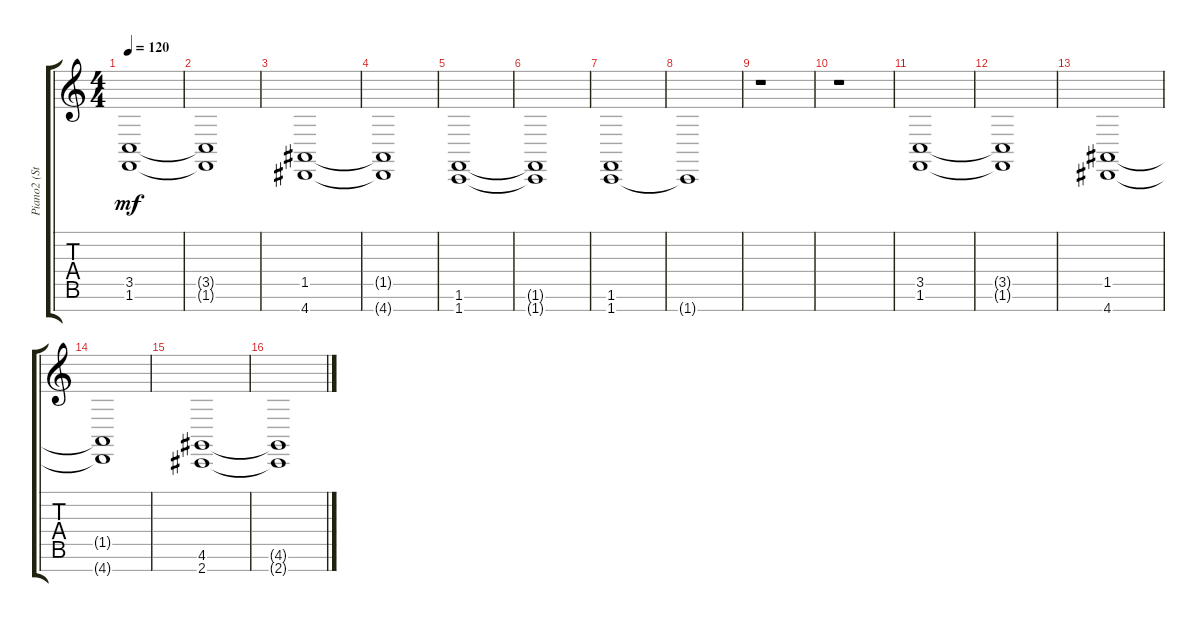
\track ("Piano2 (Staff 1)" "Piano2 (St") {instrument acousticgrandpiano}
\staff {score tabs}
\tuning (E4 B3 G3 D3 A2 E2 B1) {hide}
\ts (4 4)
\tempo 120
\clef g2
\ks c
(3.5 1.6).1{dy mf} |
(3.5{t} 1.6{t}).1 |
(1.5 4.7).1 |
(1.5{t} 4.7{t}).1 |
(1.6 1.7).1 |
(1.6{t} 1.7{t}).1 |
(1.6 1.7).1 |
1.7{t}.1 |
r.1 |
r.1 |
(3.5 1.6).1 |
(3.5{t} 1.6{t}).1 |
(1.5 4.7).1 |
(1.5{t} 4.7{t}).1 |
(4.6 2.7).1 |
(4.6{t} 2.7{t}).1
